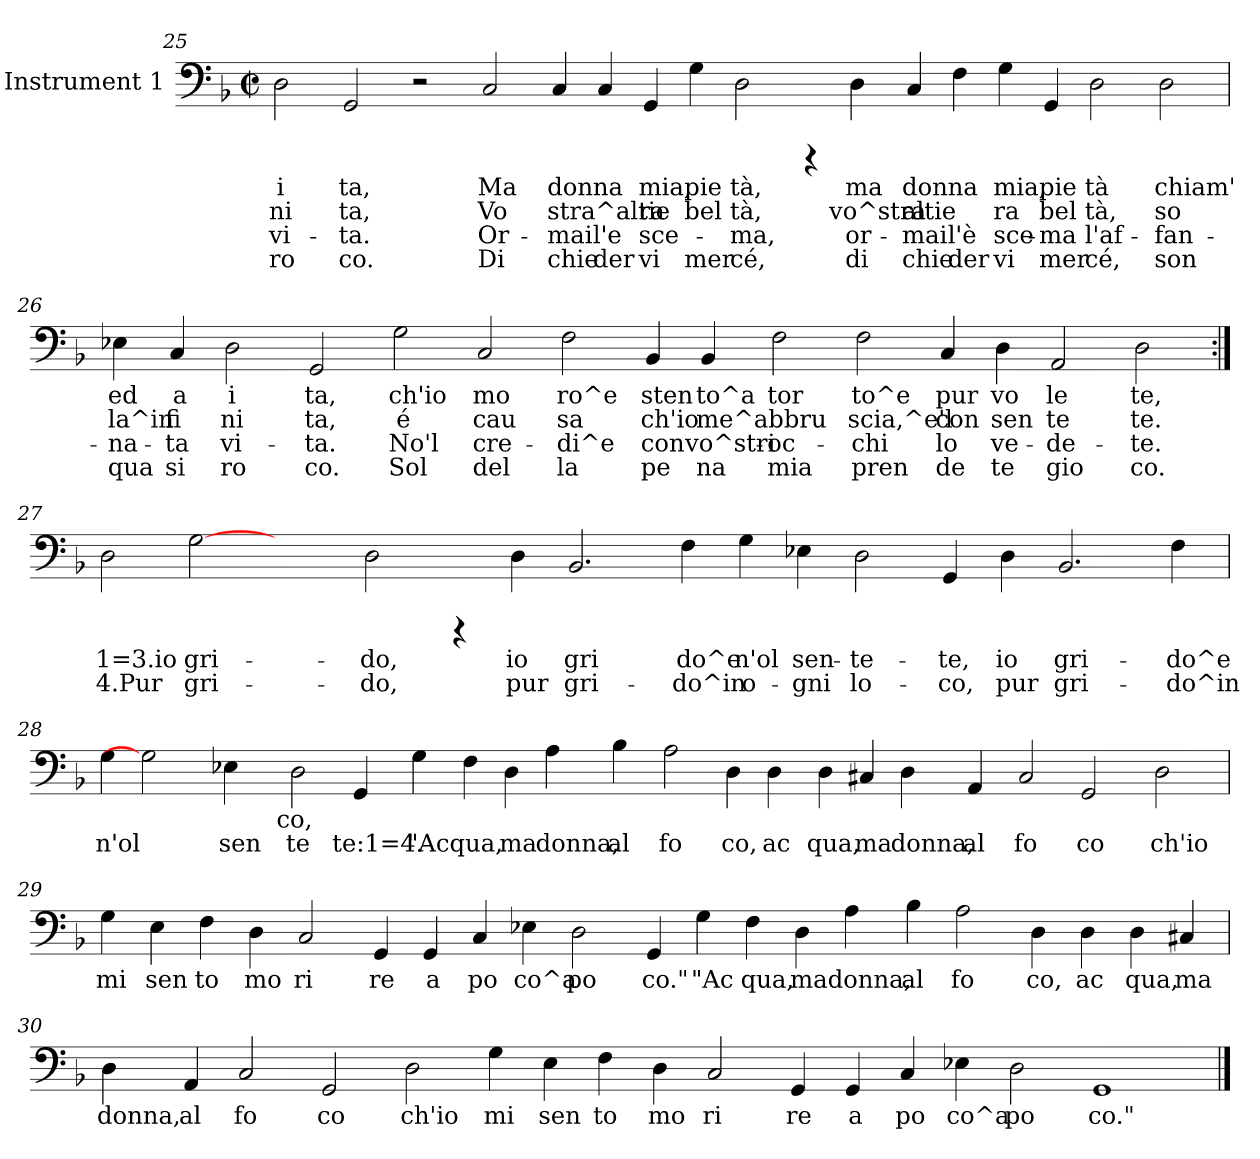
**kern	**text	**text	**text	**text
*part1	*part1	*part1	*part1	*part1
*staff1	*staff1	*staff1	*staff1	*staff1
*I"Instrument 1	*	*	*	*
!!LO:LB:g=z
*clefF4	*	*	*	*
*k[b-]	*	*	*	*
*F:	*	*	*	*
*M2/2	*	*	*	*
*met(c|)	*	*	*	*
=25	=25	=25	=25	=25
!	!LO:LY:b:rj	!LO:LY:b:rj	!LO:LY:b:rj	!LO:LY:b:rj
2D\	i	ni	vi-	-ro
!	!LO:LY:b:rj	!LO:LY:b:rj	!LO:LY:b:rj	!LO:LY:b:rj
2GG/	ta,	ta,	ta.	co.
2r	.	.	.	.
!	!LO:LY:b:rj	!LO:LY:b:rj	!LO:LY:b:rj	!LO:LY:b:rj
2C/	Ma	Vo	Or-	-Di
!	!LO:LY:b:rj	!LO:LY:b:rj	!LO:LY:b:rj	!LO:LY:b:rj
4C/	don	stra^altie	mai	chie
!	!LO:LY:b:rj	!LO:LY:b:rj	!LO:LY:b:rj	!LO:LY:b:rj
4C/	na	.	l'e	der
!	!LO:LY:b:rj	!LO:LY:b:rj	!LO:LY:b:rj	!LO:LY:b:rj
4GG/	mia,	ra	sce-	-vi
!	!LO:LY:b:rj	!LO:LY:b:rj	!LO:LY:b:rj	!LO:LY:b:rj
4G\	pie	bel	.	mer
!	!LO:LY:b:rj	!LO:LY:b:rj	!LO:LY:b:rj	!LO:LY:b:rj
2D\	tà,	tà,	ma,	cé,
4rCCC	.	.	.	.
!	!LO:LY:b:rj	!LO:LY:b:rj	!LO:LY:b:rj	!LO:LY:b:rj
4D\	ma	vo^stra	or-	-di
!	!LO:LY:b:rj	!LO:LY:b:rj	!LO:LY:b:rj	!LO:LY:b:rj
4C/	don	altie	mai	chie
!	!LO:LY:b:rj	!LO:LY:b:rj	!LO:LY:b:rj	!LO:LY:b:rj
4F\	na	.	l'è	der
!	!LO:LY:b:rj	!LO:LY:b:rj	!LO:LY:b:rj	!LO:LY:b:rj
4G\	mia,	ra	sce-	-vi
!	!LO:LY:b:rj	!LO:LY:b:rj	!LO:LY:b:rj	!LO:LY:b:rj
4GG/	pie	bel	ma	mer
!	!LO:LY:b:rj	!LO:LY:b:rj	!LO:LY:b:rj	!LO:LY:b:rj
2D\	tà	tà,	l'af-	-cé,
!	!LO:LY:b:rj	!LO:LY:b:rj	!LO:LY:b:rj	!LO:LY:b:rj
2D\	chiam'	so	fan-	-son
!!LO:LB:g=z
=26	=26	=26	=26	=26
!	!LO:LY:b:rj	!LO:LY:b:rj	!LO:LY:b:rj	!LO:LY:b:rj
4E-X\	ed	la^in	na-	-qua
!	!LO:LY:b:rj	!LO:LY:b:rj	!LO:LY:b:rj	!LO:LY:b:rj
4C/	a	fi	ta	si
!	!LO:LY:b:rj	!LO:LY:b:rj	!LO:LY:b:rj	!LO:LY:b:rj
2D\	i	ni	vi-	-ro
!	!LO:LY:b:rj	!LO:LY:b:rj	!LO:LY:b:rj	!LO:LY:b:rj
2GG/	ta,	ta,	ta.	co.
!	!LO:LY:b:rj	!LO:LY:b:rj	!LO:LY:b:rj	!LO:LY:b:rj
2G\	ch'io	é	No'l	Sol
!	!LO:LY:b:rj	!LO:LY:b:rj	!LO:LY:b:rj	!LO:LY:b:rj
2C/	mo	cau	cre-	-del
!	!LO:LY:b:rj	!LO:LY:b:rj	!LO:LY:b:rj	!LO:LY:b:rj
2F\	ro^e	sa	di^e	la
!	!LO:LY:b:rj	!LO:LY:b:rj	!LO:LY:b:rj	!LO:LY:b:rj
4BB-/	sten	ch'io	con	pe
!	!LO:LY:b:rj	!LO:LY:b:rj	!LO:LY:b:rj	!LO:LY:b:rj
4BB-/	to^a	me^abbru	vo^stri-	-na
!	!LO:LY:b:rj	!LO:LY:b:rj	!LO:LY:b:rj	!LO:LY:b:rj
2F\	tor	.	oc-	-mia
!	!LO:LY:b:rj	!LO:LY:b:rj	!LO:LY:b:rj	!LO:LY:b:rj
2F\	to^e	scia,^e'l	chi	pren
!	!LO:LY:b:rj	!LO:LY:b:rj	!LO:LY:b:rj	!LO:LY:b:rj
4C/	pur	con	lo	de
!	!LO:LY:b:rj	!LO:LY:b:rj	!LO:LY:b:rj	!LO:LY:b:rj
4D\	vo	sen	ve-	-te
!	!LO:LY:b:rj	!LO:LY:b:rj	!LO:LY:b:rj	!LO:LY:b:rj
2AA/	le	te	de-	-gio
!	!LO:LY:b:rj	!LO:LY:b:rj	!LO:LY:b:rj	!LO:LY:b:rj
2D\	te,	te.	te.	co.
!!LO:LB:g=z
=27:|!	=27:|!	=27:|!	=27:|!	=27:|!
!	!LO:LY:b:rj	!LO:LY:b:rj	!	!
2D\	1=3.io	4.Pur	.	.
!	!LO:LY:b:rj	!LO:LY:b:rj	!	!
[2G	gri-	-gri-	.	.
2ryy	.	.	.	.
!	!LO:LY:b:rj	!LO:LY:b:rj	!	!
2D\	-do,	do,	.	.
4rCCC	.	.	.	.
!	!LO:LY:b:rj	!LO:LY:b:rj	!	!
4D\	io	pur	.	.
!	!LO:LY:b:rj	!LO:LY:b:rj	!	!
2.BB-/	gri	gri-	.	.
!	!LO:LY:b:rj	!LO:LY:b:rj	!	!
4F\	-do^e	do^in	.	.
!	!LO:LY:b:rj	!LO:LY:b:rj	!	!
4G\	n'ol	o-	.	.
!	!LO:LY:b:rj	!LO:LY:b:rj	!	!
4E-X\	-sen-	-gni	.	.
!	!LO:LY:b:rj	!LO:LY:b:rj	!	!
2D\	te-	-lo-	.	.
!	!LO:LY:b:rj	!LO:LY:b:rj	!	!
4GG/	-te,	co,	.	.
!	!LO:LY:b:rj	!LO:LY:b:rj	!	!
4D\	io	pur	.	.
!	!LO:LY:b:rj	!LO:LY:b:rj	!	!
2.BB-/	gri-	-gri-	.	.
!	!LO:LY:b:rj	!LO:LY:b:rj	!	!
4F\	-do^e	do^in	.	.
!!LO:LB:g=z
=28	=28	=28	=28	=28
!LO:TX:b:t=o gni lo	!	!	!	!
!	!LO:LY:b:rj	!	!	!
*^	*	*	*	*
4G\	2ryy	n'ol	.	.	.
2G]	.	.	.	.	.
.	4ryy	.	.	.	.
!	!	!LO:LY:b:rj	!	!	!
4E-X\	8ryy	sen	.	.	.
.	16ryy	.	.	.	.
.	64ryy	.	.	.	.
!	!LO:TX:b:t=co,	!	!	!	!
.	1ryy	.	.	.	.
!	!	!LO:LY:b:rj	!	!	!
2D\	.	te	.	.	.
!	!	!LO:LY:b:rj	!	!	!
4GG/	.	te:1=4.	.	.	.
!	!	!LO:LY:b:rj	!	!	!
4G\	.	"Acqua,	.	.	.
.	1ryy	.	.	.	.
!	!	!LO:LY:b:rj	!	!	!
4F\	.	.	.	.	.
!	!	!LO:LY:b:rj	!	!	!
4D\	.	ma	.	.	.
!	!	!LO:LY:b:rj	!	!	!
4A\	.	donna,	.	.	.
!	!	!LO:LY:b:rj	!	!	!
4B-\	.	al	.	.	.
.	1ryy	.	.	.	.
!	!	!LO:LY:b:rj	!	!	!
2A\	.	fo	.	.	.
!	!	!LO:LY:b:rj	!	!	!
4D\	.	co,	.	.	.
!	!	!LO:LY:b:rj	!	!	!
4D\	.	ac	.	.	.
.	1ryy	.	.	.	.
!	!	!LO:LY:b:rj	!	!	!
4D\	.	qua,	.	.	.
!	!	!LO:LY:b:rj	!	!	!
4C#X/	.	ma	.	.	.
!	!	!LO:LY:b:rj	!	!	!
4D\	.	donna,	.	.	.
!	!	!LO:LY:b:rj	!	!	!
4AA/	.	al	.	.	.
.	1ryy	.	.	.	.
!	!	!LO:LY:b:rj	!	!	!
2C#/	.	fo	.	.	.
!	!	!LO:LY:b:rj	!	!	!
2GG/	.	co	.	.	.
.	2ryy	.	.	.	.
!	!	!LO:LY:b:rj	!	!	!
2D\	.	ch'io	.	.	.
.	32.ryy	.	.	.	.
!!LO:LB:g=z	!!
=29	=29	=29	=29	=29	=29
!	!	!LO:LY:b:rj	!	!	!
*v	*v	*	*	*	*
4G\	mi	.	.	.
!	!LO:LY:b:rj	!	!	!
4E\	sen	.	.	.
!	!LO:LY:b:rj	!	!	!
4F\	to	.	.	.
!	!LO:LY:b:rj	!	!	!
4D\	mo	.	.	.
!	!LO:LY:b:rj	!	!	!
2C/	ri	.	.	.
!	!LO:LY:b:rj	!	!	!
4GG/	re	.	.	.
!	!LO:LY:b:rj	!	!	!
4GG/	a	.	.	.
!	!LO:LY:b:rj	!	!	!
4C/	po	.	.	.
!	!LO:LY:b:rj	!	!	!
4E-X\	co^a	.	.	.
!	!LO:LY:b:rj	!	!	!
2D\	po	.	.	.
!	!LO:LY:b:rj	!	!	!
4GG/	co."	.	.	.
!	!LO:LY:b:rj	!	!	!
4G\	"Ac	.	.	.
!	!LO:LY:b:rj	!	!	!
4F\	qua,	.	.	.
!	!LO:LY:b:rj	!	!	!
4D\	ma	.	.	.
!	!LO:LY:b:rj	!	!	!
4A\	donna,	.	.	.
!	!LO:LY:b:rj	!	!	!
4B-\	al	.	.	.
!	!LO:LY:b:rj	!	!	!
2A\	fo	.	.	.
!	!LO:LY:b:rj	!	!	!
4D\	co,	.	.	.
!	!LO:LY:b:rj	!	!	!
4D\	ac	.	.	.
!	!LO:LY:b:rj	!	!	!
4D\	qua,	.	.	.
!	!LO:LY:b:rj	!	!	!
4C#X/	ma	.	.	.
!!LO:LB:g=z
=30	=30	=30	=30	=30
!	!LO:LY:b:rj	!	!	!
4D\	donna,	.	.	.
!	!LO:LY:b:rj	!	!	!
4AA/	al	.	.	.
!	!LO:LY:b:rj	!	!	!
2C/	fo	.	.	.
!	!LO:LY:b:rj	!	!	!
2GG/	co	.	.	.
!	!LO:LY:b:rj	!	!	!
2D\	ch'io	.	.	.
!	!LO:LY:b:rj	!	!	!
4G\	mi	.	.	.
!	!LO:LY:b:rj	!	!	!
4E\	sen	.	.	.
!	!LO:LY:b:rj	!	!	!
4F\	to	.	.	.
!	!LO:LY:b:rj	!	!	!
4D\	mo	.	.	.
!	!LO:LY:b:rj	!	!	!
2C/	ri	.	.	.
!	!LO:LY:b:rj	!	!	!
4GG/	re	.	.	.
!	!LO:LY:b:rj	!	!	!
4GG/	a	.	.	.
!	!LO:LY:b:rj	!	!	!
4C/	po	.	.	.
!	!LO:LY:b:rj	!	!	!
4E-X\	co^a	.	.	.
!	!LO:LY:b:rj	!	!	!
2D\	po	.	.	.
!	!LO:LY:b:rj	!	!	!
1GG	co."	.	.	.
==	==	==	==	==
*-	*-	*-	*-	*-
